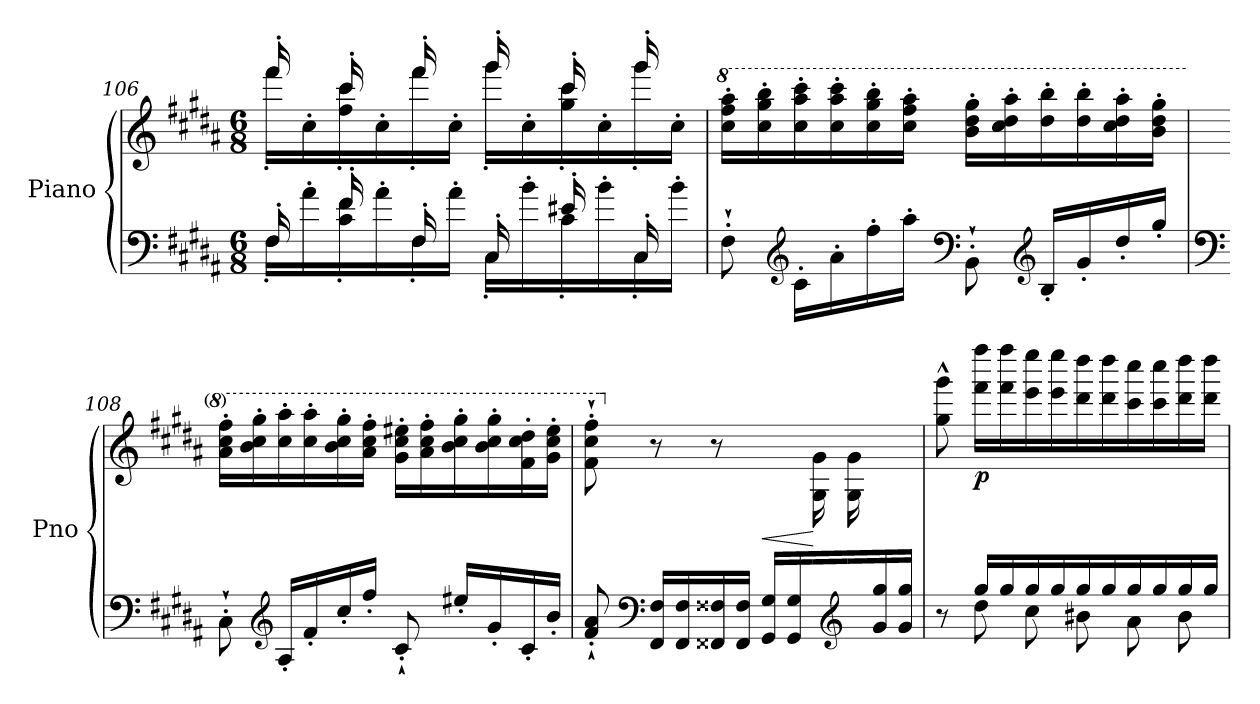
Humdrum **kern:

**kern	**kern	**dynam
*part1	*part1	*part1
*staff2	*staff1	*staff1/2
*I"Piano	*	*
*I'Pno	*	*
!!LO:LB:g=z
*clefF4	*clefG2	*
*k[f#c#g#d#a#]	*k[f#c#g#d#a#]	*
*M6/8	*M6/8	*
=106	=106	=106
*^	*^	*
16F#'/	16F#'\LL	16fff#'/	16fff#'\LL	.
16ryy	16a#'\	16ryy	16cc#'\	.
16f#'/	16c#\' 16f#\'	16ccc#'/	16ff#\' 16ccc#\'	.
16ryy	16a#'\	16ryy	16cc#'\	.
16F#'/	16F#'\	16fff#'/	16fff#'\	.
16ryy	16a#'\JJ	16ryy	16cc#'\JJ	.
16C#'/	16C#'\LL	16ggg#'/	16ggg#'\LL	.
16ryy	16b'\	16ryy	16cc#'\	.
16e#X'/	16c#'\	16ccc#'/	16gg#\' 16ccc#\'	.
16ryy	16b'\	16ryy	16cc#'\	.
16C#'/	16C#'\	16ggg#'/	16ggg#'\	.
16ryy	16b'\JJ	16ryy	16cc#'\JJ	.
*v	*v	*	*	*
*	*v	*v	*
=107	=107	=107
*	*8va	*
8F#'`\	16ccc#\' 16fff#\' 16aaa#\'LL	.
.	16ccc#\' 16ggg#\' 16bbb\'	.
*clefG2	*	*
16c#'\LL	16ccc#\' 16aaa#\' 16cccc#\'	.
16a#'\	16ccc#\' 16aaa#\' 16cccc#\'	.
16ff#'\	16ccc#\' 16ggg#\' 16bbb\'	.
16aa#'\JJ	16ccc#\' 16fff#\' 16aaa#\'JJ	.
*clefF4	*	*
8BB'`\	16bb\' 16ddd#\' 16ggg#\'LL	.
.	16ccc#\' 16ddd#\' 16aaa#\'	.
*clefG2	*	*
16B'/LL	16ddd#\' 16bbb\'	.
16g#'/	16ddd#\' 16bbb\'	.
16dd#'/	16ccc#\' 16ddd#\' 16aaa#\'	.
16gg#'/JJ	16bb\' 16ddd#\' 16ggg#\'JJ	.
!!LO:PB:g=z
=108	=108	=108
*clefF4	*	*
8C#'`\	16aa#\' 16ccc#\' 16fff#\'LL	.
.	16bb\' 16ccc#\' 16ggg#\'	.
*clefG2	*	*
16A#'/LL	16ccc#\' 16aaa#\'	.
16f#'/	16ccc#\' 16aaa#\'	.
16cc#'/	16bb\' 16ccc#\' 16ggg#\'	.
16ff#'/JJ	16aa#\' 16ccc#\' 16fff#\'JJ	.
8c#'`/	16gg#\' 16ccc#\' 16eee#X\'LL	.
.	16aa#\' 16ccc#\' 16fff#\'	.
16ee#X'/LL	16bb\' 16ccc#\' 16ggg#\'	.
16g#'/	16bb\' 16ccc#\' 16ggg#\'	.
16c#'/	16ff#\' 16ccc#\' 16ddd#\'	.
16b'/JJ	16gg#\' 16ccc#\' 16eee#\'JJ	.
!!LO:LB:g=z
=109	=109	=109
*	*^	*
8f#/'` 8a#/'`	8ff#\'` 8ccc#\'` 8fff#\'`	2ryy	.
*clefF4	*	*	*
*	*X8va	*	*
16FF#/ 16F#/LL	8r	.	.
16FF#/ 16F#/	.	.	.
16FF##X/ 16F##X/	8r	.	.
16FF##/ 16F##/JJ	.	.	.
!	!	!	!LO:HP:b
16GG#/ 16G#/LL	8ryy	.	<
16GG#/ 16G#/	.	.	.
16ryy	4ryy	16G#\ 16g#\	[
*clefG2	*	*	*
16ryy	.	16G#\ 16g#\	.
16g#/ 16gg#/	.	8ryy	.
16g#/ 16gg#/JJ	.	.	.
*	*v	*v	*
=110	=110	=110
*^	*	*
8r	8ryy	8gg#\^^ 8ggg#\^^	.
!	!	!	!LO:DY:b
16gg#/LL	8dd#\	16fff#\ 16ffff#\LL	p
16gg#/	.	16fff#\ 16ffff#\	.
16gg#/	8cc#\	16eee\ 16eeee\	.
16gg#/	.	16eee\ 16eeee\	.
16gg#/	8b#X\	16ddd#\ 16dddd#\	.
16gg#/	.	16ddd#\ 16dddd#\	.
16gg#/	8a#\	16ccc#\ 16cccc#\	.
16gg#/	.	16ccc#\ 16cccc#\	.
16gg#/	8b#\	16ddd#\ 16dddd#\	.
16gg#/JJ	.	16ddd#\ 16dddd#\JJ	.
*v	*v	*	*
=	=	=
*-	*-	*-
